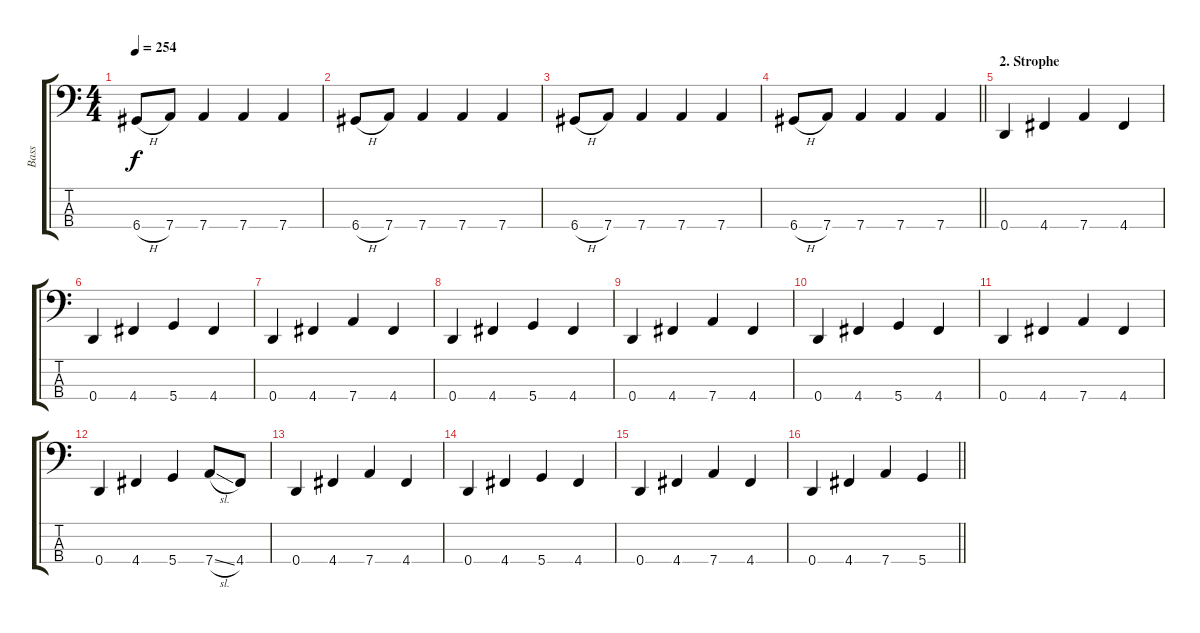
\track ("Bass" "Bass") {instrument electricbassfinger}
\staff {score tabs}
\tuning (F2 C2 G1 D1) {hide}
\ts (4 4)
\tempo 254
\clef f4
\ks c
6.4{h}.8{dy f} 7.4.8 7.4.4 7.4.4 7.4.4 |
6.4{h}.8 7.4.8 7.4.4 7.4.4 7.4.4 |
6.4{h}.8 7.4.8 7.4.4 7.4.4 7.4.4 |
\barLineRight lightlight
6.4{h}.8 7.4.8 7.4.4 7.4.4 7.4.4 |
\section ("" "2. Strophe")
0.4.4 4.4.4 7.4.4 4.4.4 |
0.4.4 4.4.4 5.4.4 4.4.4 |
0.4.4 4.4.4 7.4.4 4.4.4 |
0.4.4 4.4.4 5.4.4 4.4.4 |
0.4.4 4.4.4 7.4.4 4.4.4 |
0.4.4 4.4.4 5.4.4 4.4.4 |
0.4.4 4.4.4 7.4.4 4.4.4 |
0.4.4 4.4.4 5.4.4 7.4{sl}.8 4.4.8 |
0.4.4 4.4.4 7.4.4 4.4.4 |
0.4.4 4.4.4 5.4.4 4.4.4 |
0.4.4 4.4.4 7.4.4 4.4.4 |
\barLineRight lightlight
0.4.4 4.4.4 7.4.4 5.4.4
